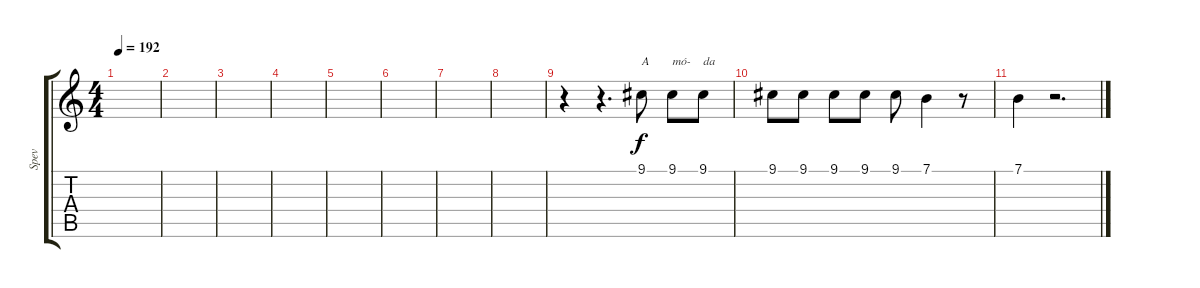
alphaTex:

\track ("Spev" "Spev") {instrument trombone}
\staff {score tabs}
\tuning (E4 B3 G3 D3 A2 E2) {hide}
\ts (4 4)
\tempo 192
\clef g2
\ks c
|
|
|
|
|
|
|
|
r.4{volume 6} r.4{d} 9.1.8{txt "A"} 9.1.8{txt "mó-"} 9.1.8{txt "da"} |
9.1.8 9.1.8 9.1.8 9.1.8 9.1.8 7.1.4 r.8 |
7.1.4 r.2{d}
